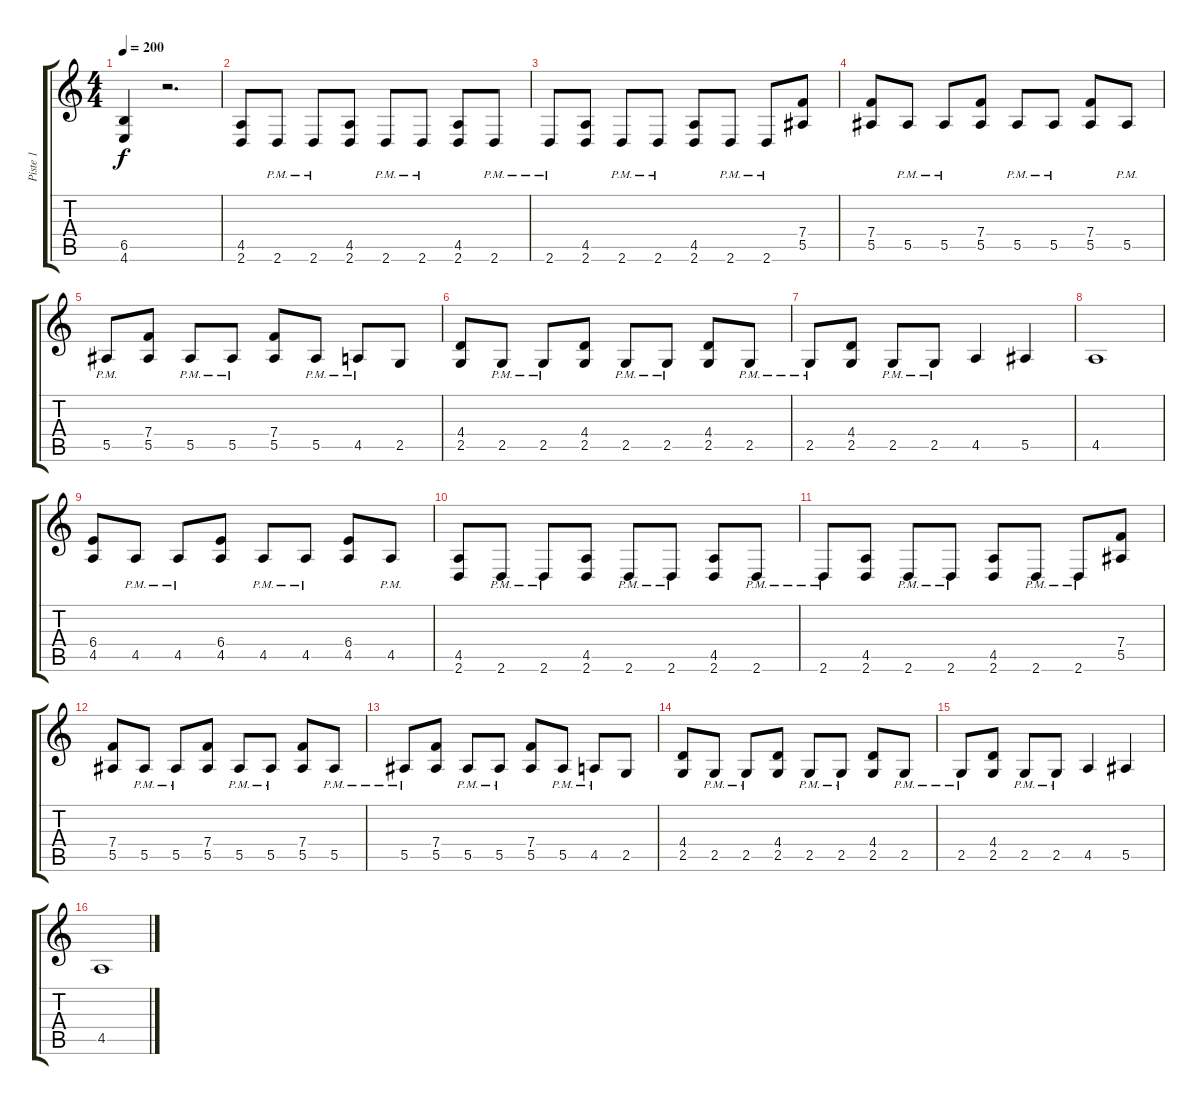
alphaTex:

\track ("Piste 1" "Piste 1") {instrument distortionguitar}
\staff {score tabs}
\tuning (C4 G3 Eb3 Bb2 F2 C2) {hide}
\ts (4 4)
\tempo 200
\clef g2
\ks c
(6.5 4.6).4{dy f} r.2{d} |
(4.5 2.6).8{balance 8} 2.6{pm}.8 2.6{pm}.8 (4.5 2.6).8 2.6{pm}.8 2.6{pm}.8 (4.5 2.6).8 2.6{pm}.8 |
2.6{pm}.8 (4.5 2.6).8 2.6{pm}.8 2.6{pm}.8 (4.5 2.6).8 2.6{pm}.8 2.6{pm}.8 (7.4 5.5).8 |
(7.4 5.5).8 5.5{pm}.8 5.5{pm}.8 (7.4 5.5).8 5.5{pm}.8 5.5{pm}.8 (7.4 5.5).8 5.5{pm}.8 |
5.5{pm}.8 (7.4 5.5).8 5.5{pm}.8 5.5{pm}.8 (7.4 5.5).8 5.5{pm}.8 4.5{pm}.8 2.5.8 |
(4.4 2.5).8 2.5{pm}.8 2.5{pm}.8 (4.4 2.5).8 2.5{pm}.8 2.5{pm}.8 (4.4 2.5).8 2.5{pm}.8 |
2.5{pm}.8 (4.4 2.5).8 2.5{pm}.8 2.5{pm}.8 4.5.4 5.5.4 |
4.5.1 |
(6.4 4.5).8 4.5{pm}.8 4.5{pm}.8 (6.4 4.5).8 4.5{pm}.8 4.5{pm}.8 (6.4 4.5).8 4.5{pm}.8 |
(4.5 2.6).8 2.6{pm}.8 2.6{pm}.8 (4.5 2.6).8 2.6{pm}.8 2.6{pm}.8 (4.5 2.6).8 2.6{pm}.8 |
2.6{pm}.8 (4.5 2.6).8 2.6{pm}.8 2.6{pm}.8 (4.5 2.6).8 2.6{pm}.8 2.6{pm}.8 (7.4 5.5).8 |
(7.4 5.5).8 5.5{pm}.8 5.5{pm}.8 (7.4 5.5).8 5.5{pm}.8 5.5{pm}.8 (7.4 5.5).8 5.5{pm}.8 |
5.5{pm}.8 (7.4 5.5).8 5.5{pm}.8 5.5{pm}.8 (7.4 5.5).8 5.5{pm}.8 4.5{pm}.8 2.5.8 |
(4.4 2.5).8 2.5{pm}.8 2.5{pm}.8 (4.4 2.5).8 2.5{pm}.8 2.5{pm}.8 (4.4 2.5).8 2.5{pm}.8 |
2.5{pm}.8 (4.4 2.5).8 2.5{pm}.8 2.5{pm}.8 4.5.4 5.5.4 |
4.5.1
